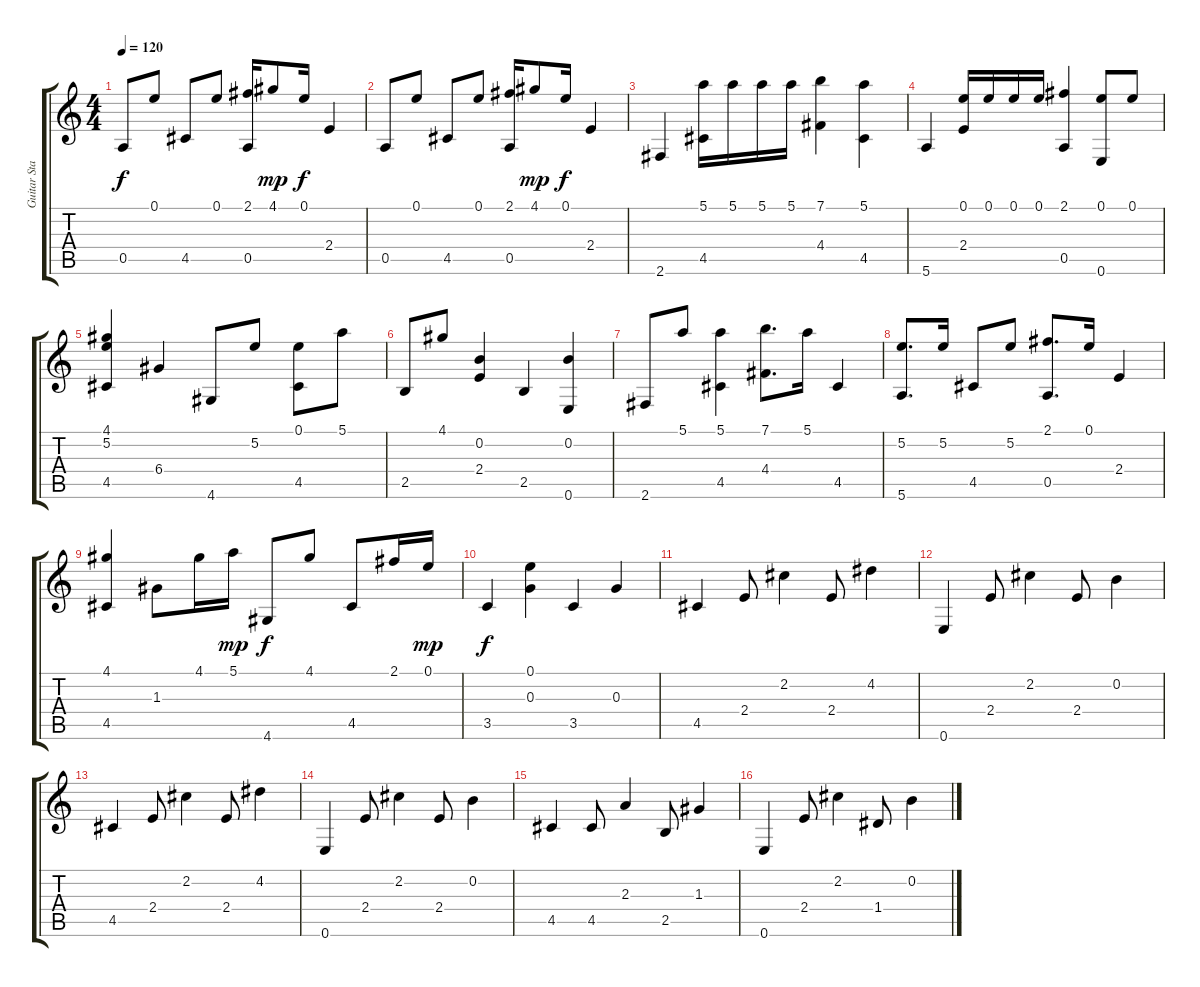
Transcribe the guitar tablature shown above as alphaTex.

\track ("Guitar Standard" "Guitar Sta") {instrument acousticguitarsteel}
\staff {score tabs}
\tuning (E4 B3 G3 D3 A2 E2) {hide}
\ts (4 4)
\tempo 120
\clef g2
\ks c
0.5.8{dy f} 0.1.8 4.5.8 0.1.8 (2.1 0.5).16 4.1.8{dy mp} 0.1.16{dy f} 2.4.4 |
0.5.8 0.1.8 4.5.8 0.1.8 (2.1 0.5).16 4.1.8{dy mp} 0.1.16{dy f} 2.4.4 |
2.6.4 (5.1 4.5).16 5.1.16 5.1.16 5.1.16 (7.1 4.4).4 (5.1 4.5).4 |
5.6.4 (0.1 2.4).16 0.1.16 0.1.16 0.1.16 (2.1 0.5).4 (0.1 0.6).8 0.1.8 |
(4.1 5.2 4.5).4 6.4.4 4.6.8 5.2.8 (0.1 4.5).8 5.1.8 |
2.5.8 4.1.8 (0.2 2.4).4 2.5.4 (0.2 0.6).4 |
2.6.8 5.1.8 (5.1 4.5).4 (7.1 4.4).8{d} 5.1.16 4.5.4 |
(5.2 5.6).8{d} 5.2.16 4.5.8 5.2.8 (2.1 0.5).8{d} 0.1.16 2.4.4 |
(4.1 4.5).4 1.3.8 4.1.16 5.1.16{dy mp} 4.6.8{dy f} 4.1.8 4.5.8 2.1.16 0.1.16{dy mp} |
3.5.4{dy f} (0.1 0.3).4 3.5.4 0.3.4 |
4.5.4 2.4.8 2.2.4 2.4.8 4.2.4 |
0.6.4 2.4.8 2.2.4 2.4.8 0.2.4 |
4.5.4 2.4.8 2.2.4 2.4.8 4.2.4 |
0.6.4 2.4.8 2.2.4 2.4.8 0.2.4 |
4.5.4 4.5.8 2.3.4 2.5.8 1.3.4 |
0.6.4 2.4.8 2.2.4 1.4.8 0.2.4
